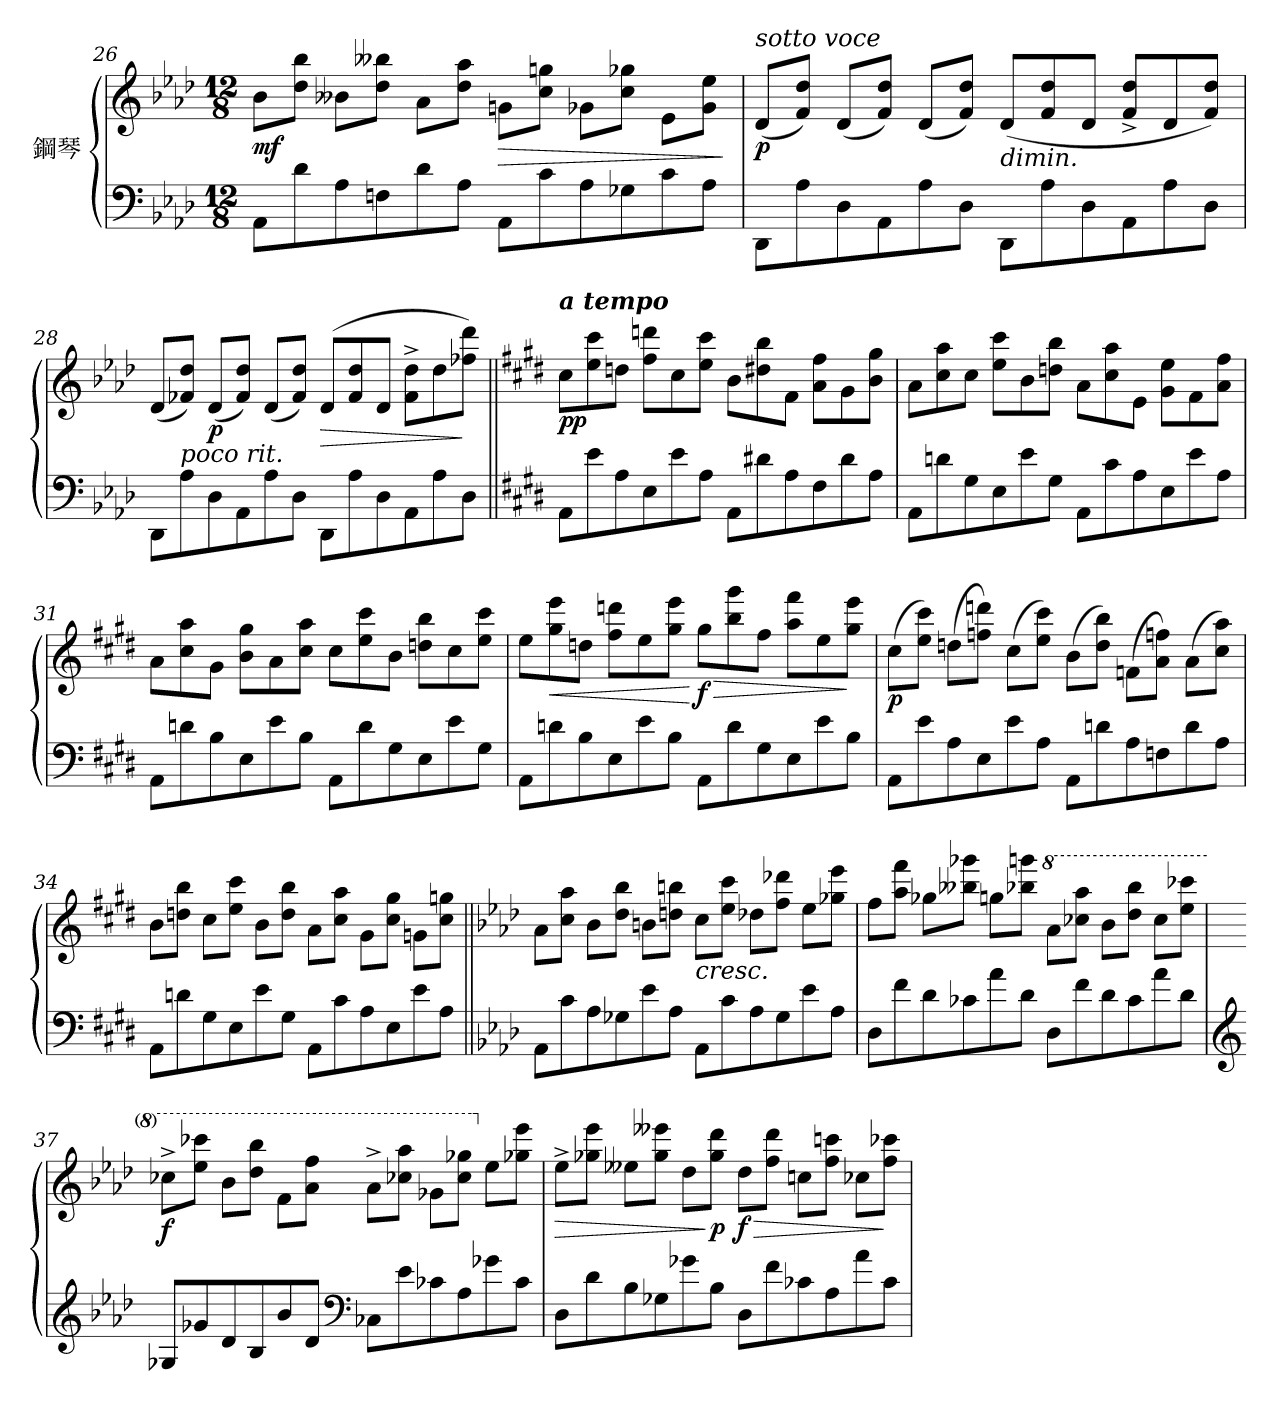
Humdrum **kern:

**kern	**kern	**dynam
*part1	*part1	*part1
*staff2	*staff1	*staff1/2
*I"鋼琴	*	*
*clefF4	*clefG2	*
*k[b-e-a-d-]	*k[b-e-a-d-]	*
*M12/8	*M12/8	*
=26	=26	=26
!	!	!LO:DY:b
8AA-\L	8b-\L	mf
8d-\	8dd-\ 8bb-\J	.
8A-\	8b--X\L	.
8Fn\	8dd-\ 8bb--X\J	.
8d-\	8a-\L	.
8A-\J	8dd-\ 8aa-\J	.
!	!	!LO:HP:b
8AA-\L	8gn\L	>
8c\	8cc\ 8ggn\J	.
8A-\	8g-X\L	.
8G-X\	8cc\ 8gg-X\J	.
8c\	8e-\L	.
8A-\J	8g-\ 8ee-\J	.
.	.	]
=27	=27	=27
!	!LO:TX:a:i:t=sotto voce	!
!	!	!LO:DY:b
8DD-\L	(<8d-/L	p
8A-\	8f/ 8dd-/J)	.
8D-\	(<8d-/L	.
8AA-\	8f/ 8dd-/J)	.
8A-\	(<8d-/L	.
8D-\J	8f/ 8dd-/J)	.
!	!LO:TX:b:i:t=dimin.	!
8DD-\L	(<8d-/L	.
8A-\	8f/ 8dd-/	.
8D-\	8d-/J	.
8AA-\	8f/^ 8dd-/^L	.
8A-\	8d-/	.
8D-\J	8f/ 8dd-/J)	.
!!LO:LB:g=z
=28	=28	=28
*	*MM258	*
8DD-\L	(<8d-/L	.
!	!LO:TX:b:i:t=poco rit.	!
8A-\	8f-X/ 8dd-/J)	.
*	*MM238	*
!	!	!LO:DY:b
8D-\	(<8d-/L	p
8AA-\	8f-/ 8dd-/J)	.
*	*MM218	*
8A-\	(<8d-/L	.
8D-\J	8f-/ 8dd-/J)	.
*	*MM208	*
!	!	!LO:HP:b
8DD-\L	(>8d-/L	>
8A-\	8f-/ 8dd-/	.
*	*MM198	*
8D-\	8d-/J	.
8AA-\	8f-\^ 8dd-\^L	.
*	*MM188	*
8A-\	8dd-\	.
*	*MM80	*
8D-\J	8ff-X\ 8ddd-\J)	]
=29||	=29||	=29||
*k[f#c#g#d#]	*k[f#c#g#d#]	*
!	!LO:TX:a:Bi:t=a tempo	!
!	!	!LO:DY:b
8AA\L	8cc#\L	pp
8e\	8ee\ 8ccc#\	.
8A\	8ddn\J	.
8E\	8ff#\ 8dddn\L	.
8e\	8cc#\	.
8A\J	8ee\ 8ccc#\J	.
8AA\L	8b\L	.
8d#X\	8dd#X\ 8bb\	.
8A\	8f#\J	.
8F#\	8a\ 8ff#\L	.
8d#\	8g#\	.
8A\J	8b\ 8gg#\J	.
=30	=30	=30
8AA\L	8a\L	.
8dn\	8cc#\ 8aa\	.
8G#\	8cc#\J	.
8E\	8ee\ 8ccc#\L	.
8e\	8b\	.
8G#\J	8ddn\ 8bb\J	.
8AA\L	8a\L	.
8c#\	8cc#\ 8aa\	.
8A\	8e\J	.
8E\	8g#\ 8ee\L	.
8e\	8f#\	.
8A\J	8a\ 8ff#\J	.
!!LO:LB:g=z
=31	=31	=31
8AA\L	8a\L	.
8dn\	8cc#\ 8aa\	.
8B\	8g#\J	.
8E\	8b\ 8gg#\L	.
8e\	8a\	.
8B\J	8cc#\ 8aa\J	.
8AA\L	8cc#\L	.
8d\	8ee\ 8ccc#\	.
8G#\	8b\J	.
8E\	8ddn\ 8bb\L	.
8e\	8cc#\	.
8G#\J	8ee\ 8ccc#\J	.
=32	=32	=32
8AA\L	8ee\L	.
!	!	!LO:HP:b
8dn\	8gg#\ 8eee\	<
8B\	8ddn\J	.
8E\	8ff#\ 8dddn\L	.
8e\	8ee\	.
8B\J	8gg#\ 8eee\J	.
!	!	!LO:HP:n=1:b
!	!	!LO:DY:n=1:b
8AA\L	8gg#\L	[ > f
8d\	8bb\ 8ggg#\	.
8G#\	8ff#\J	.
8E\	8aa\ 8fff#\L	.
8e\	8ee\	.
8B\J	8gg#\ 8eee\J	]
=33	=33	=33
!	!	!LO:DY:b
8AA\L	(>8cc#\L	p
8e\	8ee\ 8ccc#\J)	.
8A\	(>8ddn\L	.
8E\	8ffn\ 8dddn\J)	.
8e\	(>8cc#\L	.
8A\J	8ee\ 8ccc#\J)	.
8AA\L	(>8b\L	.
8dn\	8dd\ 8bb\J)	.
8A\	(>8fn\L	.
8Fn\	8a\ 8ffn\J)	.
8d\	(>8a\L	.
8A\J	8cc#\ 8aa\J)	.
!!LO:LB:g=z
=34	=34	=34
*	*MM258	*
8AA\L	8b\L	.
8dn\	8ddn\ 8bb\J	.
*	*MM238	*
8G#\	8cc#\L	.
8E\	8ee\ 8ccc#\J	.
*	*MM218	*
8e\	8b\L	.
8G#\J	8dd\ 8bb\J	.
*	*MM208	*
8AA\L	8a\L	.
8c#\	8cc#\ 8aa\J	.
*	*MM198	*
8A\	8g#\L	.
8E\	8cc#\ 8gg#\J	.
*	*MM188	*
8e\	8gn\L	.
*	*MM80	*
8A\J	8cc#\ 8ggn\J	.
=35||	=35||	=35||
*k[b-e-a-d-]	*k[b-e-a-d-]	*
*	*MM268	*
8AA-\L	8a-\L	.
8c\	8cc\ 8aa-\J	.
8A-\	8b-\L	.
8G-X\	8dd-\ 8bb-\J	.
8e-\	8bn\L	.
8A-\J	8ddn\ 8bbn\J	.
!	!LO:TX:b:i:t=cresc.	!
8AA-\L	8cc\L	.
8c\	8ee-\ 8ccc\J	.
8A-\	8dd-X\L	.
8G-\	8ff\ 8ddd-X\J	.
8e-\	8ee-\L	.
8A-\J	8gg-X\ 8eee-\J	.
=36	=36	=36
8D-\L	8ff\L	.
8f\	8aa-\ 8fff\J	.
8d-\	8gg-X\L	.
8c-X\	8bb--X\ 8ggg-X\J	.
8a-\	8ggn\L	.
8d-\J	8bb-X\ 8gggn\J	.
*	*8va	*
8D-\L	8aa-\L	.
8f\	8ccc-X\ 8aaa-\J	.
8d-\	8bb-\L	.
8c-\	8ddd-\ 8bbb-\J	.
8a-\	8ccc-\L	.
8d-\J	8eee-\ 8cccc-X\J	.
!!LO:LB:g=z
=37	=37	=37
*clefG2	*	*
!	!	!LO:DY:b
8G-X/L	8ccc-X^\L	f
8g-X/	8eee-\ 8cccc-X\J	.
8d-/	8bb-\L	.
8B-/	8ddd-\ 8bbb-\J	.
8b-/	8ff\L	.
8d-/J	8aa-\ 8fff\J	.
*clefF4	*	*
8C-X\L	8aa-^\L	.
8e-\	8ccc-X\ 8aaa-\J	.
8c-X\	8gg-X\L	.
8A-\	8ccc-\ 8ggg-X\J	.
*	*X8va	*
8g-X\	8ee-\L	.
8c-\J	8gg-X\ 8eee-\J	.
=38	=38	=38
!	!	!LO:HP:b
8D-\L	8ee-^\L	>
8d-\	8gg-X\ 8eee-\J	.
8B-\	8ee--X\L	.
8G-X\	8gg-\ 8eee--X\J	.
8g-X\	8dd-\L	.
!	!	!LO:DY:n=1:b
8B-\J	8gg-\ 8ddd-\J	] p
!	!	!LO:HP:b
!	!	!LO:DY:n=2:b
8D-\L	8dd-\L	> f
8f\	8ff\ 8ddd-\J	.
8c-X\	8ccn\L	.
8A-\	8ff\ 8cccn\J	.
8a-\	8cc-X\L	.
8c-\J	8ff\ 8ccc-X\J	]
=	=	=
*-	*-	*-
